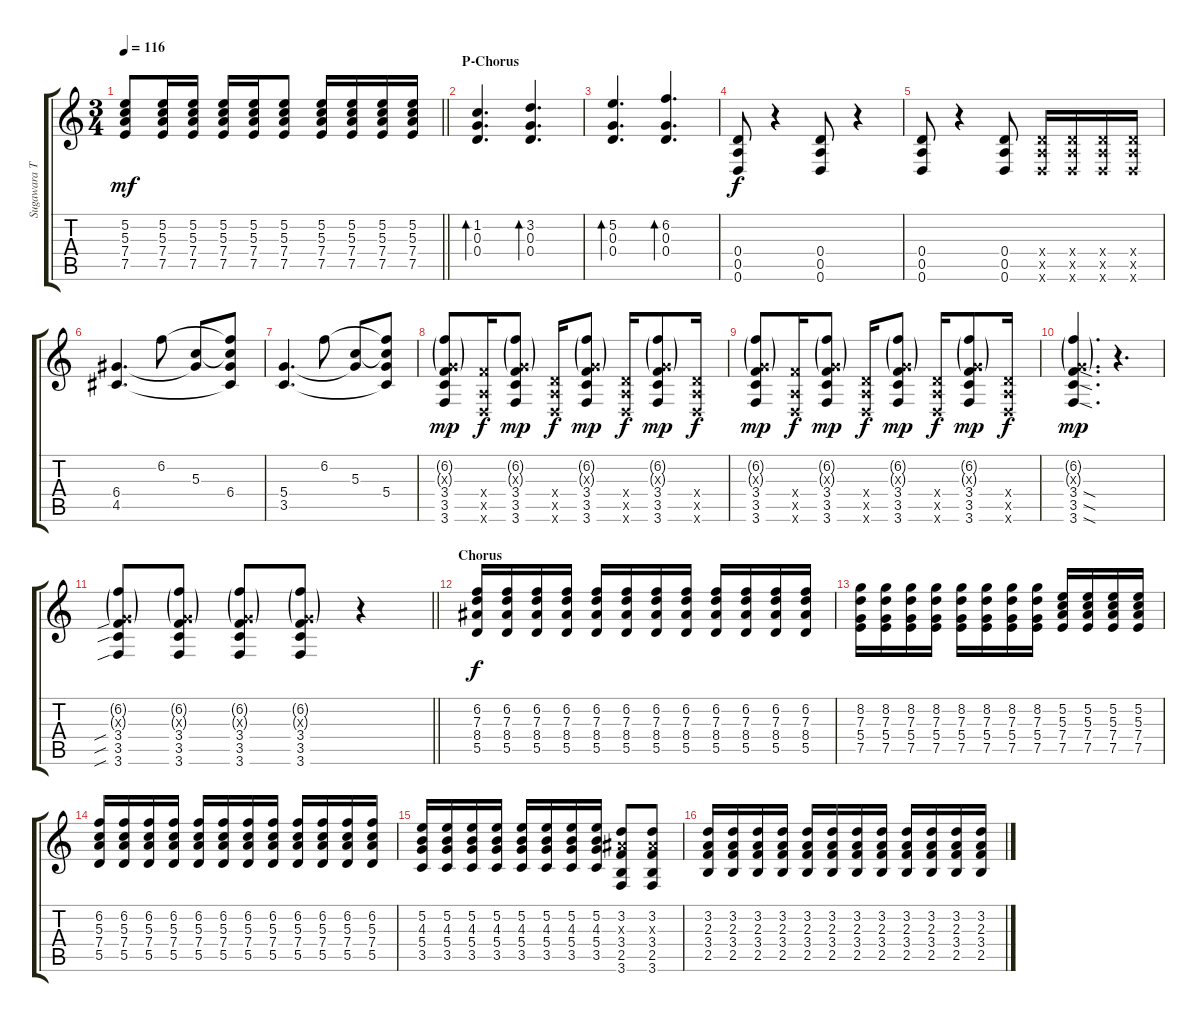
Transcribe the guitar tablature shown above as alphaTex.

\track ("Sugawara Takuro" "Sugawara T") {instrument overdrivenguitar}
\staff {score tabs}
\tuning (E4 B3 G3 D3 A2 D2) {hide}
\ts (3 4)
\tempo 116
\clef g2
\barLineRight lightlight
\ks c
(5.2 5.3 7.4 7.5).8{dy mf} (5.2 5.3 7.4 7.5).16 (5.2 5.3 7.4 7.5).16 (5.2 5.3 7.4 7.5).16 (5.2 5.3 7.4 7.5).16 (5.2 5.3 7.4 7.5).8 (5.2 5.3 7.4 7.5).16 (5.2 5.3 7.4 7.5).16 (5.2 5.3 7.4 7.5).16 (5.2 5.3 7.4 7.5).16 |
\section ("" "P-Chorus")
(1.2 0.3 0.4).4{d bd 60 balance 8 instrument electricguitarclean} (3.2 0.3 0.4).4{d bd 60} |
(5.2 0.3 0.4).4{d bd 60} (6.2 0.3 0.4).4{d bd 60} |
(0.4 0.5 0.6).8{dy f balance 0 instrument overdrivenguitar} r.4 (0.4 0.5 0.6).8 r.4 |
(0.4 0.5 0.6).8 r.4 (0.4 0.5 0.6).8 (0.4{x} 0.5{x} 0.6{x}).16 (0.4{x} 0.5{x} 0.6{x}).16 (0.4{x} 0.5{x} 0.6{x}).16 (0.4{x} 0.5{x} 0.6{x}).16 |
(6.4 4.5).4{d} 6.2.8 (5.3 6.4{t}).8 (6.2{t} 5.3{t} 6.4 4.5{t}).8 |
(5.4 3.5).4{d} 6.2.8 (5.3 5.4{t}).8 (6.2{t} 5.3{t} 5.4 3.5{t}).8 |
(6.2{g} 0.3{g x} 3.4 3.5 3.6).8{dy mp} (3.4{x} 0.5{x} 0.6{x}).16{dy f} (6.2{g} 0.3{g x} 3.4 3.5 3.6).8{dy mp} (0.4{x} 0.5{x} 0.6{x}).16{dy f} (6.2{g} 0.3{g x} 3.4 3.5 3.6).8{dy mp} (0.4{x} 0.5{x} 0.6{x}).16{dy f} (6.2{g} 0.3{g x} 3.4 3.5 3.6).8{dy mp} (0.4{x} 0.5{x} 0.6{x}).16{dy f} |
(6.2{g} 0.3{g x} 3.4 3.5 3.6).8{dy mp} (3.4{x} 0.5{x} 0.6{x}).16{dy f} (6.2{g} 0.3{g x} 3.4 3.5 3.6).8{dy mp} (0.4{x} 0.5{x} 0.6{x}).16{dy f} (6.2{g} 0.3{g x} 3.4 3.5 3.6).8{dy mp} (0.4{x} 0.5{x} 0.6{x}).16{dy f} (6.2{g} 0.3{g x} 3.4 3.5 3.6).8{dy mp} (0.4{x} 0.5{x} 0.6{x}).16{dy f} |
(6.2{g} 0.3{g x} 3.4{sod} 3.5{sod} 3.6{sod}).4{d dy mp} r.4{d} |
\barLineRight lightlight
(6.2{g} 0.3{g x} 3.4{sib} 3.5{sib} 3.6{sib}).8 (6.2{g} 0.3{g x} 3.4 3.5 3.6).8 (6.2{g} 0.3{g x} 3.4 3.5 3.6).8 (6.2{g} 0.3{g x} 3.4 3.5 3.6).8 r.4 |
\section ("" "Chorus")
(6.2 7.3 8.4 5.5).16{dy f} (6.2 7.3 8.4 5.5).16 (6.2 7.3 8.4 5.5).16 (6.2 7.3 8.4 5.5).16 (6.2 7.3 8.4 5.5).16 (6.2 7.3 8.4 5.5).16 (6.2 7.3 8.4 5.5).16 (6.2 7.3 8.4 5.5).16 (6.2 7.3 8.4 5.5).16 (6.2 7.3 8.4 5.5).16 (6.2 7.3 8.4 5.5).16 (6.2 7.3 8.4 5.5).16 |
(8.2 7.3 5.4 7.5).16 (8.2 7.3 5.4 7.5).16 (8.2 7.3 5.4 7.5).16 (8.2 7.3 5.4 7.5).16 (8.2 7.3 5.4 7.5).16 (8.2 7.3 5.4 7.5).16 (8.2 7.3 5.4 7.5).16 (8.2 7.3 5.4 7.5).16 (5.2 5.3 7.4 7.5).16 (5.2 5.3 7.4 7.5).16 (5.2 5.3 7.4 7.5).16 (5.2 5.3 7.4 7.5).16 |
(6.2 5.3 7.4 5.5).16 (6.2 5.3 7.4 5.5).16 (6.2 5.3 7.4 5.5).16 (6.2 5.3 7.4 5.5).16 (6.2 5.3 7.4 5.5).16 (6.2 5.3 7.4 5.5).16 (6.2 5.3 7.4 5.5).16 (6.2 5.3 7.4 5.5).16 (6.2 5.3 7.4 5.5).16 (6.2 5.3 7.4 5.5).16 (6.2 5.3 7.4 5.5).16 (6.2 5.3 7.4 5.5).16 |
(5.2 4.3 5.4 3.5).16 (5.2 4.3 5.4 3.5).16 (5.2 4.3 5.4 3.5).16 (5.2 4.3 5.4 3.5).16 (5.2 4.3 5.4 3.5).16 (5.2 4.3 5.4 3.5).16 (5.2 4.3 5.4 3.5).16 (5.2 4.3 5.4 3.5).16 (3.2 3.3{x} 3.4 2.5 3.6).8 (3.2 3.3{x} 3.4 2.5 3.6).8 |
(3.2 2.3 3.4 2.5).16 (3.2 2.3 3.4 2.5).16 (3.2 2.3 3.4 2.5).16 (3.2 2.3 3.4 2.5).16 (3.2 2.3 3.4 2.5).16 (3.2 2.3 3.4 2.5).16 (3.2 2.3 3.4 2.5).16 (3.2 2.3 3.4 2.5).16 (3.2 2.3 3.4 2.5).16 (3.2 2.3 3.4 2.5).16 (3.2 2.3 3.4 2.5).16 (3.2 2.3 3.4 2.5).16
